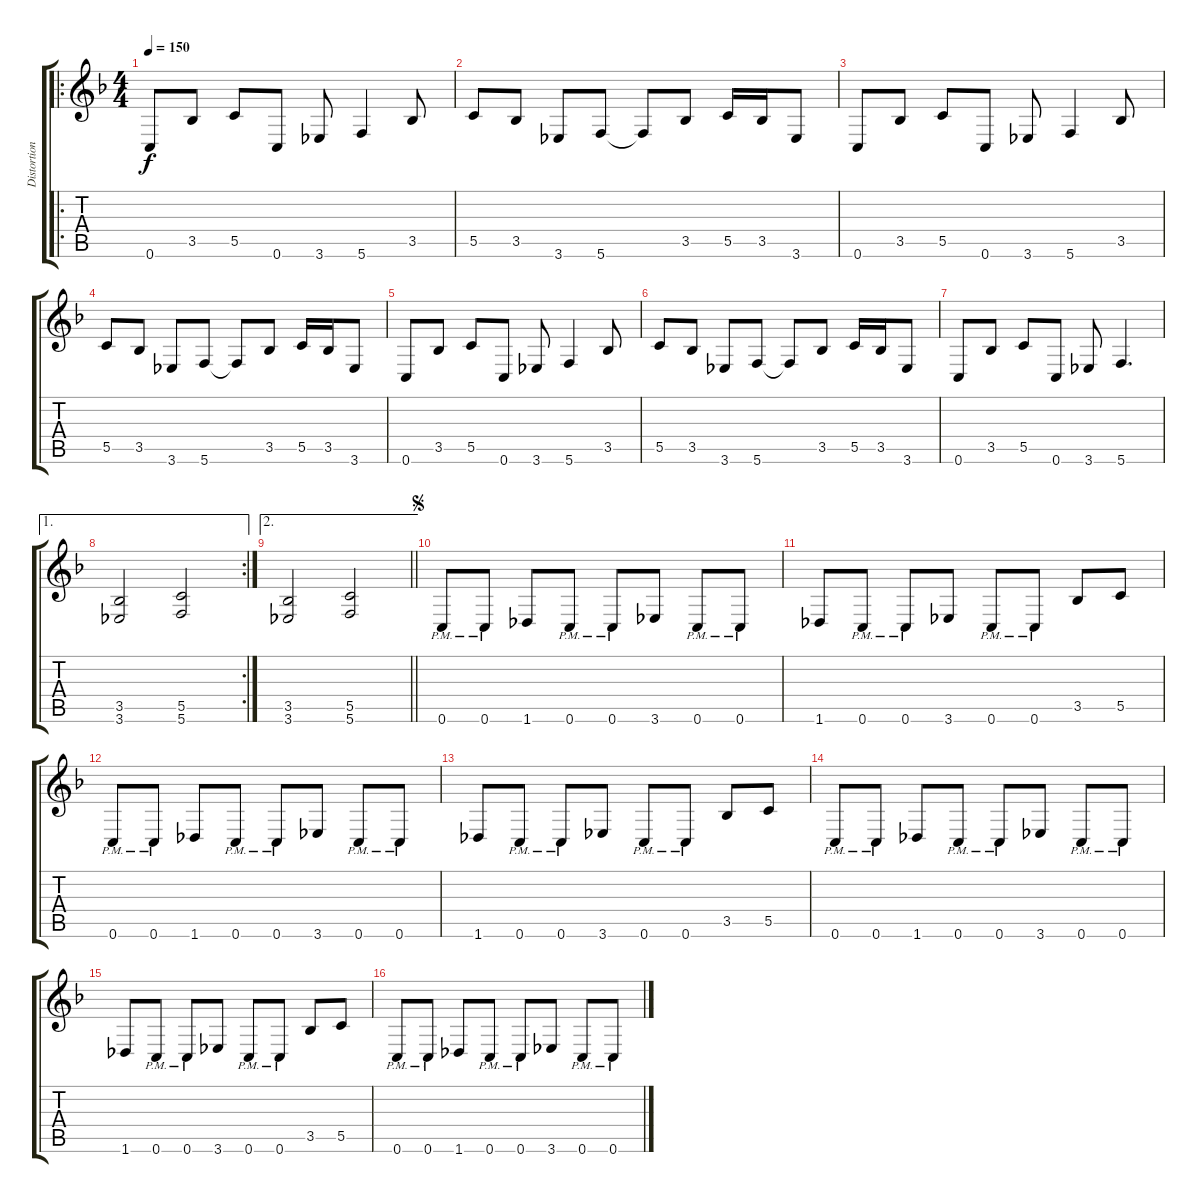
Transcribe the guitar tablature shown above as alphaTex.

\track ("Distortion" "Distortion") {instrument distortionguitar}
\staff {score tabs}
\tuning (D4 A3 F3 C3 G2 C2) {hide}
\ro
\ts (4 4)
\tempo 150
\clef g2
\ks f
0.6.8{dy f instrument distortionguitar} 3.5.8 5.5.8 0.6.8 3.6.8 5.6.4 3.5.8 |
5.5.8 3.5.8 3.6.8 5.6.8 5.6{t}.8 3.5.8 5.5.16 3.5.16 3.6.8 |
0.6.8 3.5.8 5.5.8 0.6.8 3.6.8 5.6.4 3.5.8 |
5.5.8 3.5.8 3.6.8 5.6.8 5.6{t}.8 3.5.8 5.5.16 3.5.16 3.6.8 |
0.6.8 3.5.8 5.5.8 0.6.8 3.6.8 5.6.4 3.5.8 |
5.5.8 3.5.8 3.6.8 5.6.8 5.6{t}.8 3.5.8 5.5.16 3.5.16 3.6.8 |
0.6.8 3.5.8 5.5.8 0.6.8 3.6.8 5.6.4{d} |
\ae 1
\rc 2
(3.5 3.6).2 (5.5 5.6).2 |
\ae 2
\barLineRight lightlight
(3.5 3.6).2 (5.5 5.6).2 |
\jump segno
0.6{pm}.8 0.6{pm}.8 1.6.8 0.6{pm}.8 0.6{pm}.8 3.6.8 0.6{pm}.8 0.6{pm}.8 |
1.6.8 0.6{pm}.8 0.6{pm}.8 3.6.8 0.6{pm}.8 0.6{pm}.8 3.5.8 5.5.8 |
0.6{pm}.8 0.6{pm}.8 1.6.8 0.6{pm}.8 0.6{pm}.8 3.6.8 0.6{pm}.8 0.6{pm}.8 |
1.6.8 0.6{pm}.8 0.6{pm}.8 3.6.8 0.6{pm}.8 0.6{pm}.8 3.5.8 5.5.8 |
0.6{pm}.8 0.6{pm}.8 1.6.8 0.6{pm}.8 0.6{pm}.8 3.6.8 0.6{pm}.8 0.6{pm}.8 |
1.6.8 0.6{pm}.8 0.6{pm}.8 3.6.8 0.6{pm}.8 0.6{pm}.8 3.5.8 5.5.8 |
0.6{pm}.8 0.6{pm}.8 1.6.8 0.6{pm}.8 0.6{pm}.8 3.6.8 0.6{pm}.8 0.6{pm}.8
